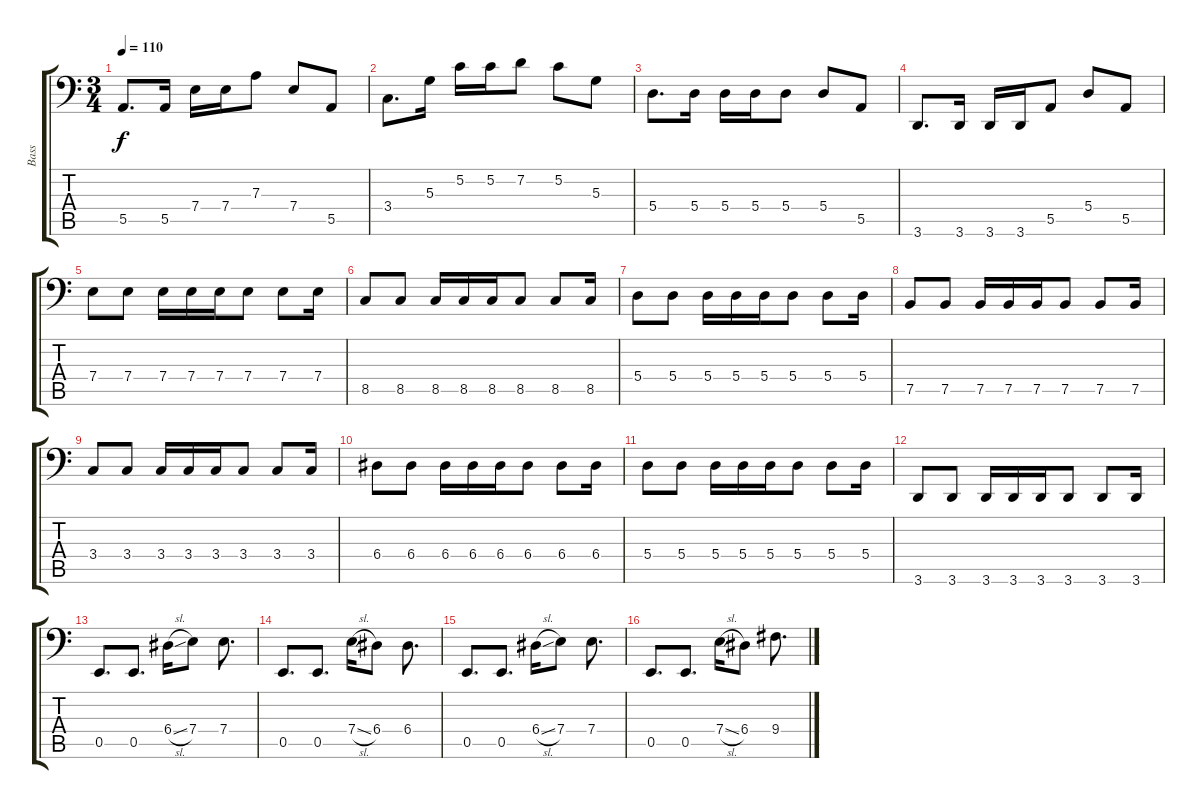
\track ("Bass" "Bass") {instrument electricbassfinger}
\staff {score tabs}
\tuning (B2 G2 D2 A1 E1 B0) {hide}
\ts (3 4)
\tempo 110
\clef f4
\ks c
5.5.8{d dy f} 5.5.16 7.4.16 7.4.16 7.3.8 7.4.8 5.5.8 |
3.4.8{d} 5.3.16 5.2.16 5.2.16 7.2.8 5.2.8 5.3.8 |
5.4.8{d} 5.4.16 5.4.16 5.4.16 5.4.8 5.4.8 5.5.8 |
3.6.8{d} 3.6.16 3.6.16 3.6.16 5.5.8 5.4.8 5.5.8 |
7.4.8 7.4.8 7.4.16 7.4.16 7.4.16 7.4.8 7.4.8 7.4.16 |
8.5.8 8.5.8 8.5.16 8.5.16 8.5.16 8.5.8 8.5.8 8.5.16 |
5.4.8 5.4.8 5.4.16 5.4.16 5.4.16 5.4.8 5.4.8 5.4.16 |
7.5.8 7.5.8 7.5.16 7.5.16 7.5.16 7.5.8 7.5.8 7.5.16 |
3.4.8 3.4.8 3.4.16 3.4.16 3.4.16 3.4.8 3.4.8 3.4.16 |
6.4.8 6.4.8 6.4.16 6.4.16 6.4.16 6.4.8 6.4.8 6.4.16 |
5.4.8 5.4.8 5.4.16 5.4.16 5.4.16 5.4.8 5.4.8 5.4.16 |
3.6.8 3.6.8 3.6.16 3.6.16 3.6.16 3.6.8 3.6.8 3.6.16 |
0.5.8{d} 0.5.8{d} 6.4{sl}.16 7.4.8 7.4.8{d} |
0.5.8{d} 0.5.8{d} 7.4{sl}.16 6.4.8 6.4.8{d} |
0.5.8{d} 0.5.8{d} 6.4{sl}.16 7.4.8 7.4.8{d} |
0.5.8{d} 0.5.8{d} 7.4{sl}.16 6.4.8 9.4.8{d}
